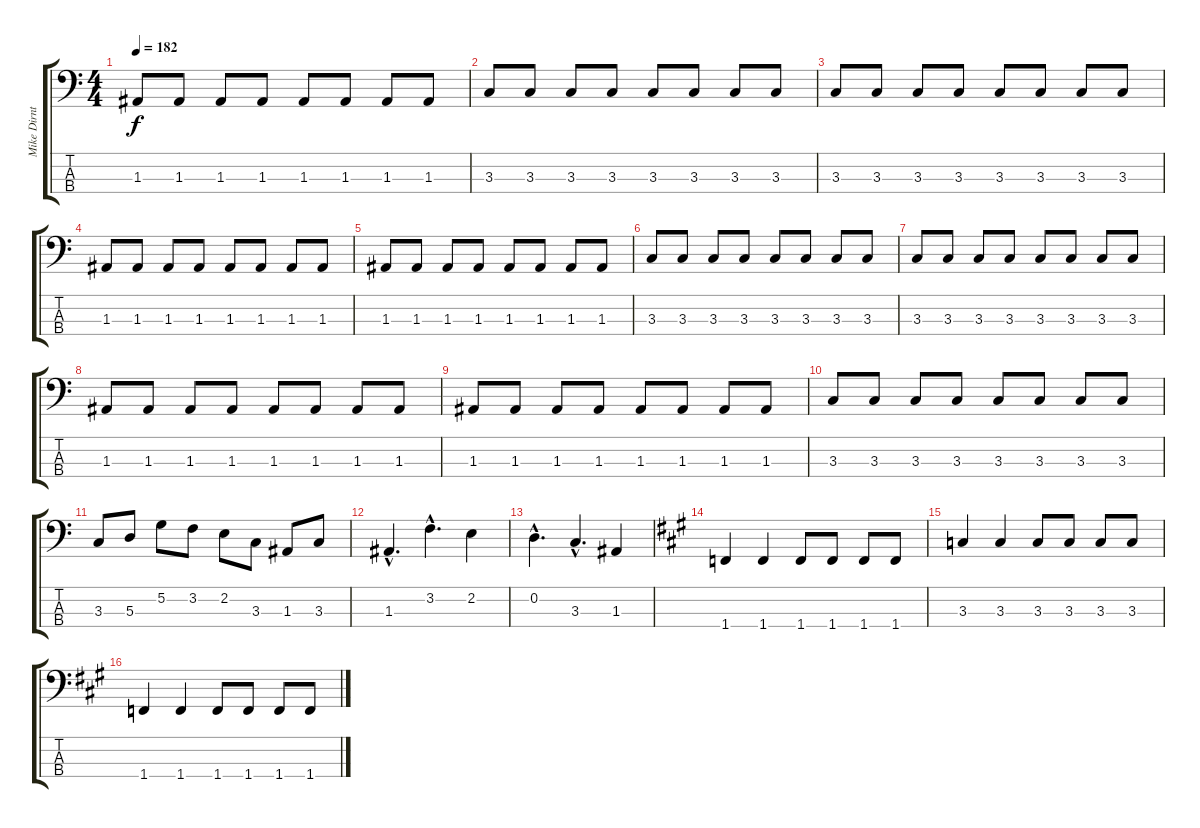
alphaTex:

\track ("Mike Dirnt" "Mike Dirnt") {instrument acousticguitarnylon}
\staff {score tabs}
\tuning (G2 D2 A1 E1) {hide}
\ts (4 4)
\tempo 182
\clef f4
\ks c
1.3.8{dy f} 1.3.8 1.3.8 1.3.8 1.3.8 1.3.8 1.3.8 1.3.8 |
3.3.8 3.3.8 3.3.8 3.3.8 3.3.8 3.3.8 3.3.8 3.3.8 |
3.3.8 3.3.8 3.3.8 3.3.8 3.3.8 3.3.8 3.3.8 3.3.8 |
1.3.8 1.3.8 1.3.8 1.3.8 1.3.8 1.3.8 1.3.8 1.3.8 |
1.3.8 1.3.8 1.3.8 1.3.8 1.3.8 1.3.8 1.3.8 1.3.8 |
3.3.8 3.3.8 3.3.8 3.3.8 3.3.8 3.3.8 3.3.8 3.3.8 |
3.3.8 3.3.8 3.3.8 3.3.8 3.3.8 3.3.8 3.3.8 3.3.8 |
1.3.8 1.3.8 1.3.8 1.3.8 1.3.8 1.3.8 1.3.8 1.3.8 |
1.3.8 1.3.8 1.3.8 1.3.8 1.3.8 1.3.8 1.3.8 1.3.8 |
3.3.8 3.3.8 3.3.8 3.3.8 3.3.8 3.3.8 3.3.8 3.3.8 |
3.3.8 5.3.8 5.2.8 3.2.8 2.2.8 3.3.8 1.3.8 3.3.8 |
1.3{hac}.4{d} 3.2{hac}.4{d} 2.2.4 |
0.2{hac}.4{d} 3.3{hac}.4{d} 1.3.4 |
\ks a
1.4.4 1.4.4 1.4.8 1.4.8 1.4.8 1.4.8 |
3.3.4 3.3.4 3.3.8 3.3.8 3.3.8 3.3.8 |
1.4.4 1.4.4 1.4.8 1.4.8 1.4.8 1.4.8
